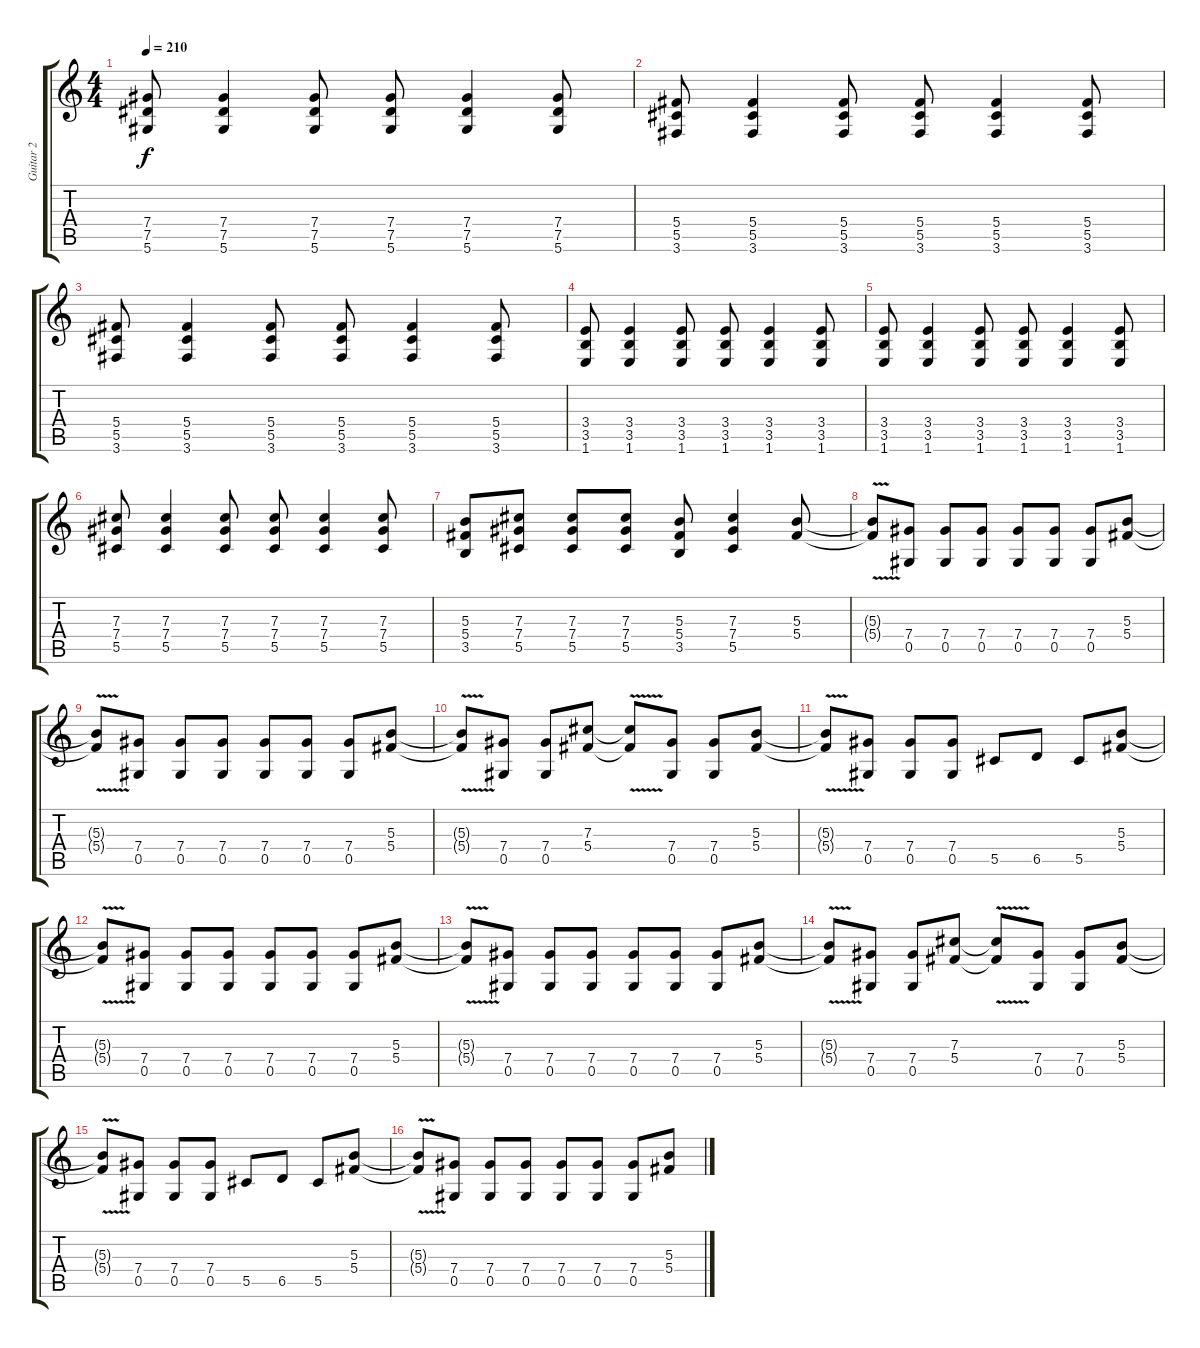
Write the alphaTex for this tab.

\track ("Guitar 2" "Guitar 2") {instrument distortionguitar}
\staff {score tabs}
\tuning (Eb4 Bb3 Gb3 Db3 Ab2 Eb2) {hide}
\ts (4 4)
\tempo 210
\clef g2
\ks c
(7.4 7.5 5.6).8{dy f} (7.4 7.5 5.6).4 (7.4 7.5 5.6).8 (7.4 7.5 5.6).8 (7.4 7.5 5.6).4 (7.4 7.5 5.6).8 |
(5.4 5.5 3.6).8 (5.4 5.5 3.6).4 (5.4 5.5 3.6).8 (5.4 5.5 3.6).8 (5.4 5.5 3.6).4 (5.4 5.5 3.6).8 |
(5.4 5.5 3.6).8 (5.4 5.5 3.6).4 (5.4 5.5 3.6).8 (5.4 5.5 3.6).8 (5.4 5.5 3.6).4 (5.4 5.5 3.6).8 |
(3.4 3.5 1.6).8 (3.4 3.5 1.6).4 (3.4 3.5 1.6).8 (3.4 3.5 1.6).8 (3.4 3.5 1.6).4 (3.4 3.5 1.6).8 |
(3.4 3.5 1.6).8 (3.4 3.5 1.6).4 (3.4 3.5 1.6).8 (3.4 3.5 1.6).8 (3.4 3.5 1.6).4 (3.4 3.5 1.6).8 |
(7.3 7.4 5.5).8 (7.3 7.4 5.5).4 (7.3 7.4 5.5).8 (7.3 7.4 5.5).8 (7.3 7.4 5.5).4 (7.3 7.4 5.5).8 |
(5.3 5.4 3.5).8 (7.3 7.4 5.5).8 (7.3 7.4 5.5).8 (7.3 7.4 5.5).8 (5.3 5.4 3.5).8 (7.3 7.4 5.5).4 (5.3 5.4).8 |
(5.3{v t} 5.4{v t}).8 (7.4 0.5).8 (7.4 0.5).8 (7.4 0.5).8 (7.4 0.5).8 (7.4 0.5).8 (7.4 0.5).8 (5.3 5.4).8 |
(5.3{v t} 5.4{v t}).8 (7.4 0.5).8 (7.4 0.5).8 (7.4 0.5).8 (7.4 0.5).8 (7.4 0.5).8 (7.4 0.5).8 (5.3 5.4).8 |
(5.3{v t} 5.4{v t}).8 (7.4 0.5).8 (7.4 0.5).8 (7.3 5.4).8 (7.3{v t} 5.4{v t}).8 (7.4 0.5).8 (7.4 0.5).8 (5.3 5.4).8 |
(5.3{v t} 5.4{v t}).8 (7.4 0.5).8 (7.4 0.5).8 (7.4 0.5).8 5.5.8 6.5.8 5.5.8 (5.3 5.4).8 |
(5.3{v t} 5.4{v t}).8 (7.4 0.5).8 (7.4 0.5).8 (7.4 0.5).8 (7.4 0.5).8 (7.4 0.5).8 (7.4 0.5).8 (5.3 5.4).8 |
(5.3{v t} 5.4{v t}).8 (7.4 0.5).8 (7.4 0.5).8 (7.4 0.5).8 (7.4 0.5).8 (7.4 0.5).8 (7.4 0.5).8 (5.3 5.4).8 |
(5.3{v t} 5.4{v t}).8 (7.4 0.5).8 (7.4 0.5).8 (7.3 5.4).8 (7.3{v t} 5.4{v t}).8 (7.4 0.5).8 (7.4 0.5).8 (5.3 5.4).8 |
(5.3{v t} 5.4{v t}).8 (7.4 0.5).8 (7.4 0.5).8 (7.4 0.5).8 5.5.8 6.5.8 5.5.8 (5.3 5.4).8 |
(5.3{v t} 5.4{v t}).8 (7.4 0.5).8 (7.4 0.5).8 (7.4 0.5).8 (7.4 0.5).8 (7.4 0.5).8 (7.4 0.5).8 (5.3 5.4).8
